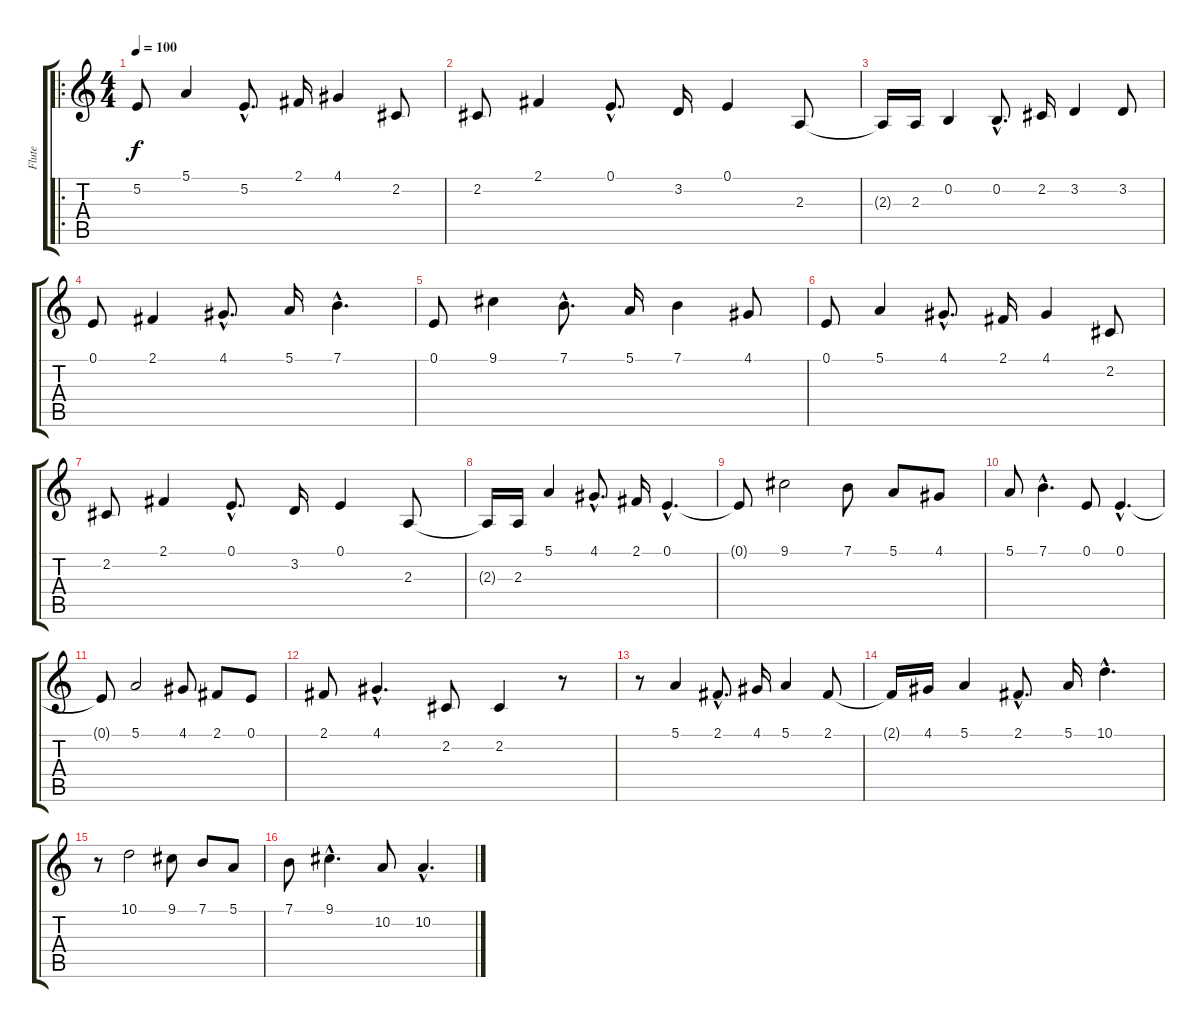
\track ("Flute" "Flute") {instrument flute}
\staff {score tabs}
\tuning (E4 B3 G3 D3 A2 E2) {hide}
\ro
\ts (4 4)
\tempo 100
\clef g2
\ks c
5.2.8{dy f instrument flute} 5.1.4 5.2{hac}.8{d} 2.1.16 4.1.4 2.2.8 |
2.2.8 2.1.4 0.1{hac}.8{d} 3.2.16 0.1.4 2.3.8 |
2.3{t}.16 2.3.16 0.2.4 0.2{hac}.8{d} 2.2.16 3.2.4 3.2.8 |
0.1.8 2.1.4 4.1{hac}.8{d} 5.1.16 7.1{hac}.4{d} |
0.1.8 9.1.4 7.1{hac}.8{d} 5.1.16 7.1.4 4.1.8 |
0.1.8 5.1.4 4.1{hac}.8{d} 2.1.16 4.1.4 2.2.8 |
2.2.8 2.1.4 0.1{hac}.8{d} 3.2.16 0.1.4 2.3.8 |
2.3{t}.16 2.3.16 5.1.4 4.1{hac}.8{d} 2.1.16 0.1{hac}.4{d} |
0.1{t}.8 9.1.2 7.1.8 5.1.8 4.1.8 |
5.1.8 7.1{hac}.4{d} 0.1.8 0.1{hac}.4{d} |
0.1{t}.8 5.1.2 4.1.8 2.1.8 0.1.8 |
2.1.8 4.1{hac}.4{d} 2.2.8 2.2.4 r.8 |
r.8 5.1.4 2.1{hac}.8{d} 4.1.16 5.1.4 2.1.8 |
2.1{t}.16 4.1.16 5.1.4 2.1{hac}.8{d} 5.1.16 10.1{hac}.4{d} |
r.8 10.1.2 9.1.8 7.1.8 5.1.8 |
7.1.8 9.1{hac}.4{d} 10.2.8 10.2{hac}.4{d}
